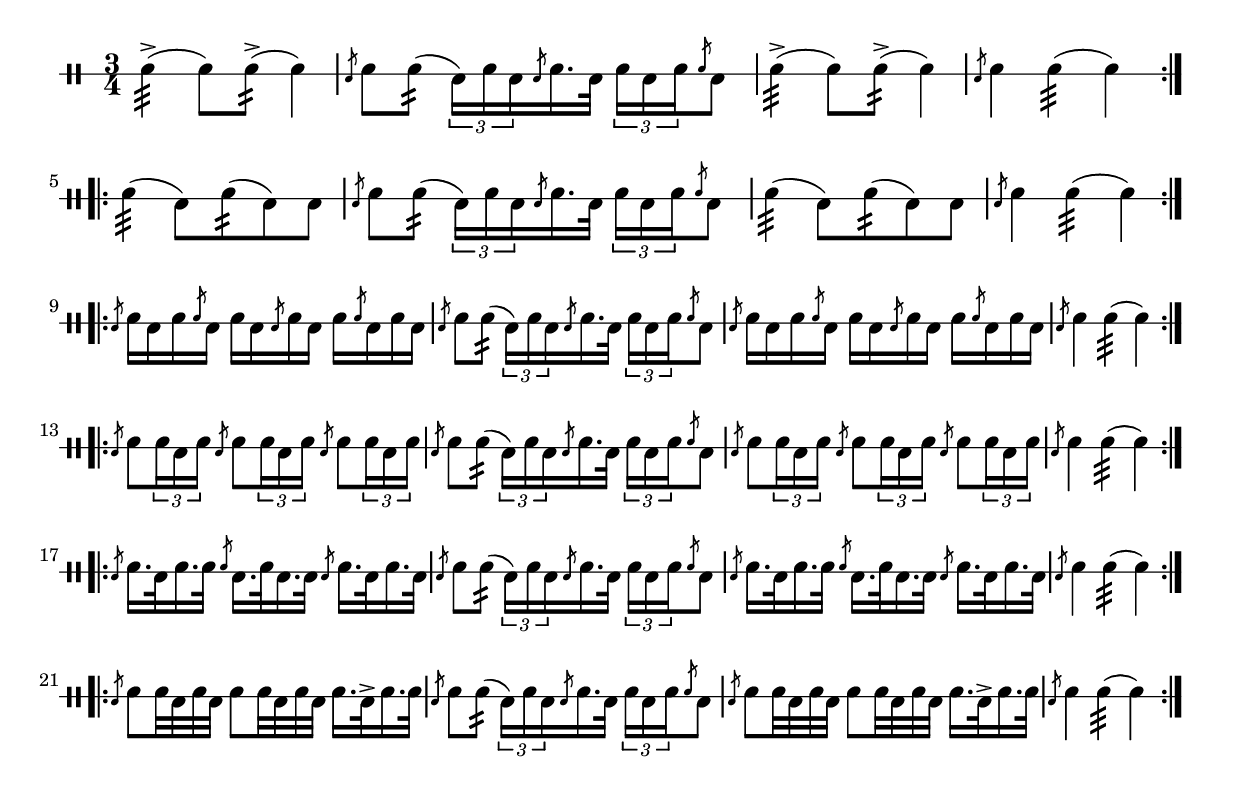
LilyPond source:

\version "2.18.2"

\include "lilydrum.ly"

\score {
    \drums {
        \time 3/4
			\repeat volta 2{
				d4:32(->		d8) d8:32(->		d4) |
				\flamd d8 d8:32(		\tuplet 3/2 { g16) d16 g16 } \flamd d16. g32		\tuplet 3/2 { d16 g16 d16 } \flamg g8 |
				d4:32(->		d8) d8:32(->		d4) |
				\flamd d4		d4:32(		d4)
			}
		\break
			\repeat volta 2{
				d4:32(		g8) d8:32(		g8) g8 |
				\flamd d8 d8:32(		\tuplet 3/2 { g16) d16 g16 } \flamd d16. g32		\tuplet 3/2 { d16 g16 d16 } \flamg g8 |
				d4:32(		g8) d8:32(		g8) g8 |
				\flamd d4		d4:32(		d4)
			}
		\break
			\repeat volta 2{
				\flamd d16 g16 d16 \flamg g16		d16 g16 \flamd d16 g16		d16 \flamg g16 d16 g16 |
				\flamd d8 d8:32(		\tuplet 3/2 { g16) d16 g16 } \flamd d16. g32		\tuplet 3/2 { d16 g16 d16 } \flamg g8 |
				\flamd d16 g16 d16 \flamg g16		d16 g16 \flamd d16 g16		d16 \flamg g16 d16 g16 |
				\flamd d4		d4:32(		d4)
			}
		\break
			\repeat volta 2{
				\flamd d8 \tuplet 3/2 {d16 g16 d16}		\flamd d8 \tuplet 3/2 {d16 g16 d16}		\flamd d8 \tuplet 3/2 {d16 g16 d16} |
				\flamd d8 d8:32(		\tuplet 3/2 { g16) d16 g16 } \flamd d16. g32		\tuplet 3/2 { d16 g16 d16 } \flamg g8 |
				\flamd d8 \tuplet 3/2 {d16 g16 d16}		\flamd d8 \tuplet 3/2 {d16 g16 d16}		\flamd d8 \tuplet 3/2 {d16 g16 d16} |
				\flamd d4		d4:32(		d4)
			}
		\break
			\repeat volta 2{
				\flamd d16. g32 d16. d32		\flamg g16. d32 g16. g32		\flamd d16. g32 d16. g32 |
				\flamd d8 d8:32(		\tuplet 3/2 { g16) d16 g16 } \flamd d16. g32		\tuplet 3/2 { d16 g16 d16 } \flamg g8 |
				\flamd d16. g32 d16. d32		\flamg g16. d32 g16. g32		\flamd d16. g32 d16. g32 |
				\flamd d4		d4:32(		d4)
			}
		\break
			\repeat volta 2{
				\flamd d8 d32 g d g		d8  d32 g d g		d16. g32-> d16. d32 |
				\flamd d8 d8:32(		\tuplet 3/2 { g16) d16 g16 } \flamd d16. g32		\tuplet 3/2 { d16 g16 d16 } \flamg g8 |
				\flamd d8 d32 g d g		d8  d32 g d g		d16. g32-> d16. d32 |
				\flamd d4		d4:32(		d4)
			}
   }% End of drums %

	\header {
		title = "3/4 Standards\n Setting 2"
		meter = "Quick March"
		composer = ""
		instrument = "Side"
	}
}